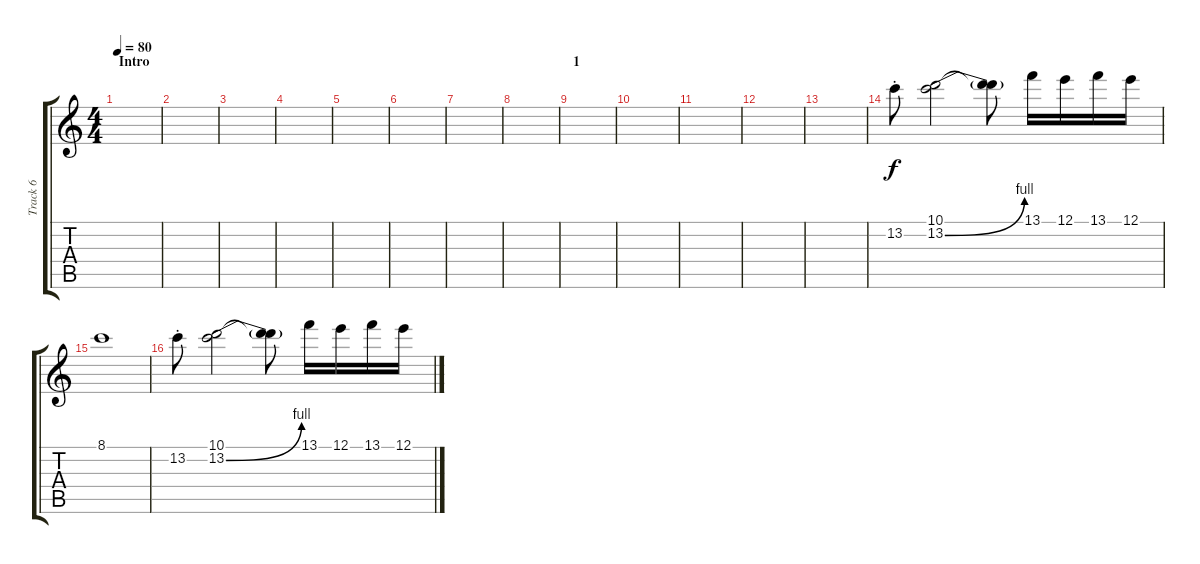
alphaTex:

\track ("Track 6" "Track 6") {instrument overdrivenguitar}
\staff {score tabs}
\tuning (E4 B3 G3 D3 A2 E2) {hide}
\ts (4 4)
\section ("" "Intro")
\tempo 80
\clef g2
\ks c
|
|
|
|
|
|
|
|
\section ("" "1")
|
|
|
|
|
13.2{st}.8 (10.1 13.2{be (bend 0 0 60 4)}).2 (10.1{t} 13.2{t}).8 13.1.16 12.1.16 13.1.16 12.1.16 |
8.1.1 |
13.2{st}.8 (10.1 13.2{be (bend 0 0 60 4)}).2 (10.1{t} 13.2{t}).8 13.1.16 12.1.16 13.1.16 12.1.16
